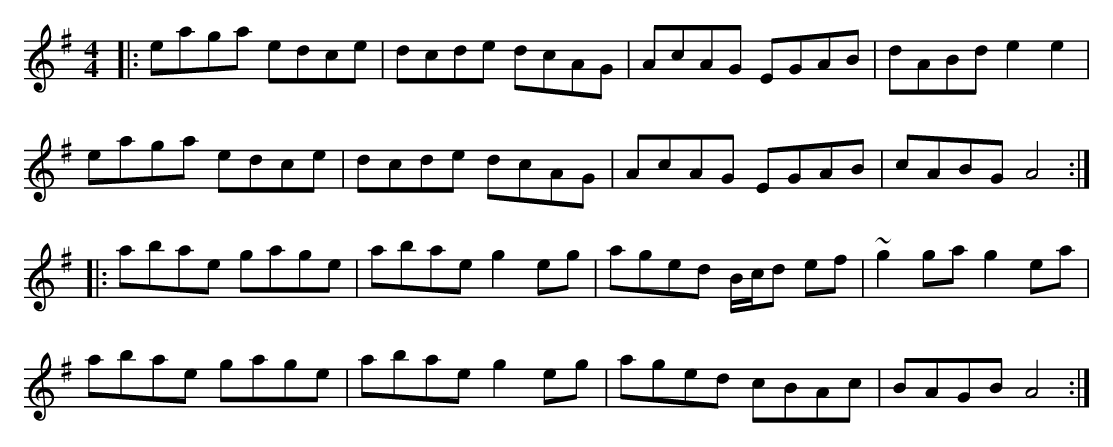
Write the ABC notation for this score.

X:1
M:4/4
K:Ador
|:eaga edce|dcde dcAG|AcAG EGAB|dABd e2e2|
eaga edce|dcde dcAG|AcAG EGAB|cABG A4:|
|:abae gage|abae g2eg|aged B/c/d ef|~g2ga g2ea|
abae gage|abae g2eg|aged cBAc|BAGB A4:|
